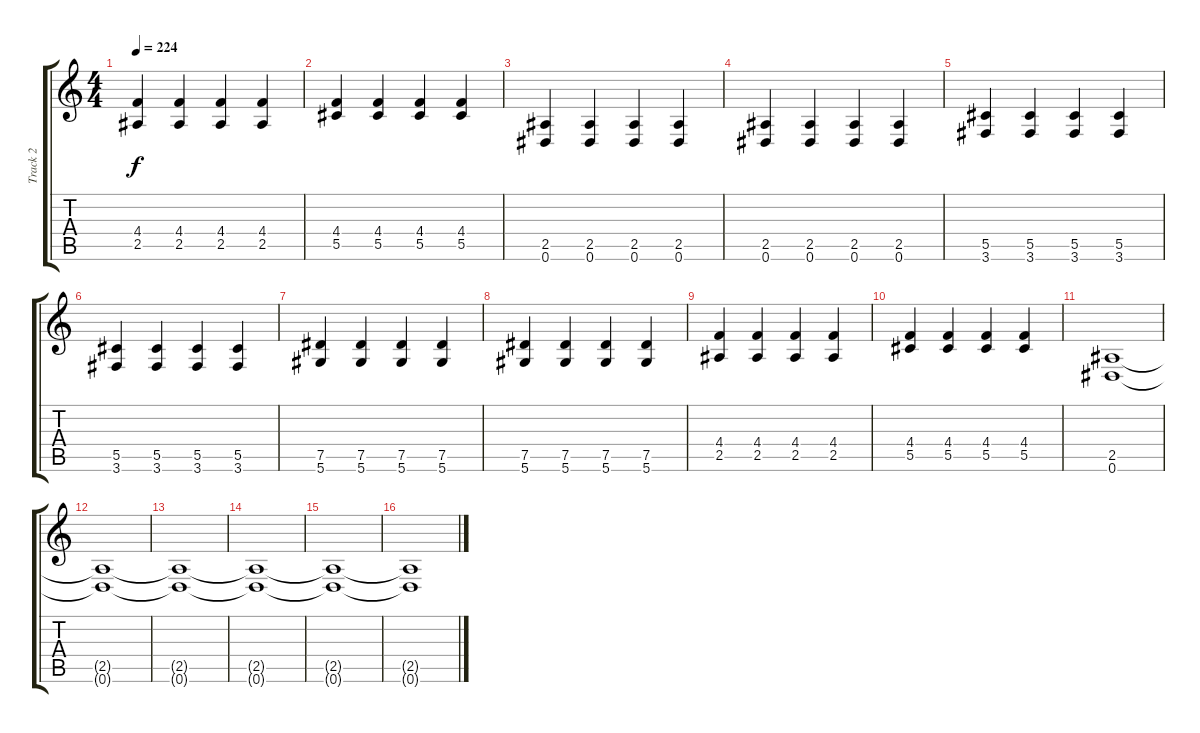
\track ("Track 2" "Track 2") {instrument distortionguitar}
\staff {score tabs}
\tuning (Eb4 Bb3 Gb3 Db3 Ab2 Eb2) {hide}
\ts (4 4)
\tempo 224
\clef g2
\ks c
(4.4 2.5).4{dy f} (4.4 2.5).4 (4.4 2.5).4 (4.4 2.5).4 |
(4.4 5.5).4 (4.4 5.5).4 (4.4 5.5).4 (4.4 5.5).4 |
(2.5 0.6).4 (2.5 0.6).4 (2.5 0.6).4 (2.5 0.6).4 |
(2.5 0.6).4 (2.5 0.6).4 (2.5 0.6).4 (2.5 0.6).4 |
(5.5 3.6).4 (5.5 3.6).4 (5.5 3.6).4 (5.5 3.6).4 |
(5.5 3.6).4 (5.5 3.6).4 (5.5 3.6).4 (5.5 3.6).4 |
(7.5 5.6).4 (7.5 5.6).4 (7.5 5.6).4 (7.5 5.6).4 |
(7.5 5.6).4 (7.5 5.6).4 (7.5 5.6).4 (7.5 5.6).4 |
(4.4 2.5).4 (4.4 2.5).4 (4.4 2.5).4 (4.4 2.5).4 |
(4.4 5.5).4 (4.4 5.5).4 (4.4 5.5).4 (4.4 5.5).4 |
(2.5 0.6).1 |
(2.5{t} 0.6{t}).1 |
(2.5{t} 0.6{t}).1 |
(2.5{t} 0.6{t}).1 |
(2.5{t} 0.6{t}).1 |
(2.5{t} 0.6{t}).1
